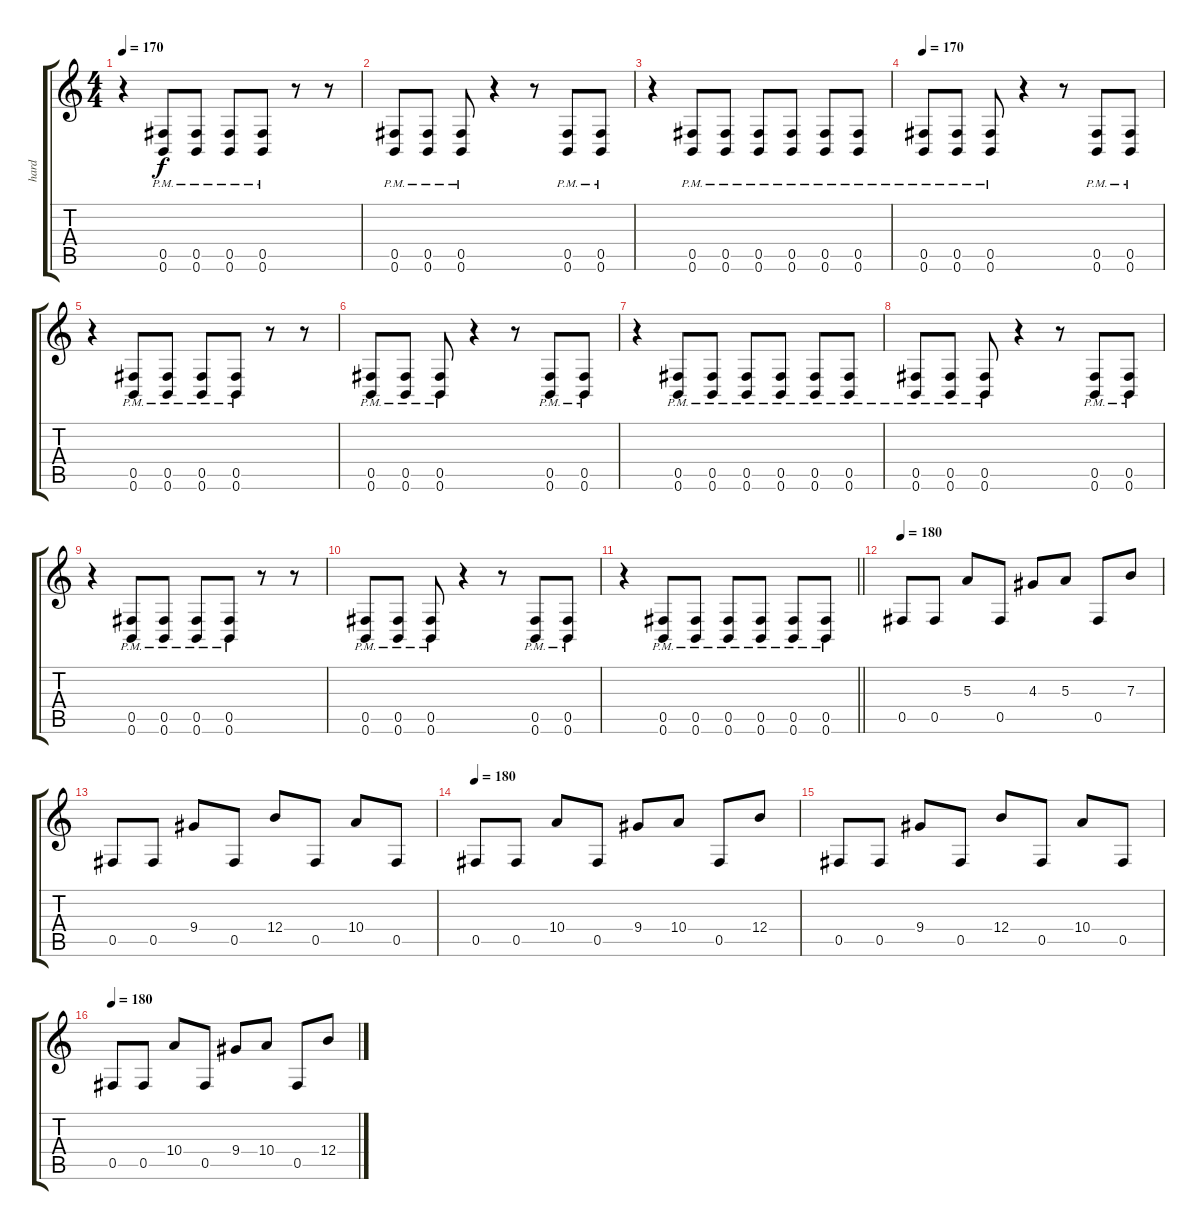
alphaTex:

\track ("hard" "hard") {instrument distortionguitar}
\staff {score tabs}
\tuning (Db4 Ab3 E3 B2 Gb2 B1) {hide}
\ts (4 4)
\tempo 170
\clef g2
\ks c
r.4{dy f} (0.5{pm} 0.6{pm}).8 (0.5{pm} 0.6{pm}).8 (0.5{pm} 0.6{pm}).8 (0.5{pm} 0.6{pm}).8 r.8 r.8 |
(0.5{pm} 0.6{pm}).8 (0.5{pm} 0.6{pm}).8 (0.5{pm} 0.6{pm}).8 r.4 r.8 (0.5{pm} 0.6{pm}).8 (0.5{pm} 0.6{pm}).8 |
r.4 (0.5{pm} 0.6{pm}).8 (0.5{pm} 0.6{pm}).8 (0.5{pm} 0.6{pm}).8 (0.5{pm} 0.6{pm}).8 (0.5{pm} 0.6{pm}).8 (0.5 0.6{pm}).8 |
\tempo 170
(0.5{pm} 0.6{pm}).8 (0.5{pm} 0.6{pm}).8 (0.5{pm} 0.6{pm}).8 r.4 r.8 (0.5{pm} 0.6{pm}).8 (0.5{pm} 0.6{pm}).8 |
r.4 (0.5{pm} 0.6{pm}).8 (0.5{pm} 0.6{pm}).8 (0.5{pm} 0.6{pm}).8 (0.5{pm} 0.6{pm}).8 r.8 r.8 |
(0.5{pm} 0.6{pm}).8 (0.5{pm} 0.6{pm}).8 (0.5{pm} 0.6{pm}).8 r.4 r.8 (0.5{pm} 0.6{pm}).8 (0.5{pm} 0.6{pm}).8 |
r.4 (0.5{pm} 0.6{pm}).8 (0.5{pm} 0.6{pm}).8 (0.5{pm} 0.6{pm}).8 (0.5{pm} 0.6{pm}).8 (0.5{pm} 0.6{pm}).8 (0.5 0.6{pm}).8 |
(0.5{pm} 0.6{pm}).8 (0.5{pm} 0.6{pm}).8 (0.5{pm} 0.6{pm}).8 r.4 r.8 (0.5{pm} 0.6{pm}).8 (0.5{pm} 0.6{pm}).8 |
r.4 (0.5{pm} 0.6{pm}).8 (0.5{pm} 0.6{pm}).8 (0.5{pm} 0.6{pm}).8 (0.5{pm} 0.6{pm}).8 r.8 r.8 |
(0.5{pm} 0.6{pm}).8 (0.5{pm} 0.6{pm}).8 (0.5{pm} 0.6{pm}).8 r.4 r.8 (0.5{pm} 0.6{pm}).8 (0.5{pm} 0.6{pm}).8 |
\barLineRight lightlight
r.4 (0.5{pm} 0.6{pm}).8 (0.5{pm} 0.6{pm}).8 (0.5{pm} 0.6{pm}).8 (0.5{pm} 0.6{pm}).8 (0.5{pm} 0.6{pm}).8 (0.5 0.6{pm}).8 |
\section ("" "")
\tempo 170
\tempo 180
0.5.8 0.5.8 5.3.8 0.5.8 4.3.8 5.3.8 0.5.8 7.3.8 |
0.5.8 0.5.8 9.4.8 0.5.8 12.4.8 0.5.8 10.4.8 0.5.8 |
\tempo 170
\tempo 180
0.5.8 0.5.8 10.4.8 0.5.8 9.4.8 10.4.8 0.5.8 12.4.8 |
0.5.8 0.5.8 9.4.8 0.5.8 12.4.8 0.5.8 10.4.8 0.5.8 |
\tempo 170
\tempo 180
0.5.8 0.5.8 10.4.8 0.5.8 9.4.8 10.4.8 0.5.8 12.4.8
